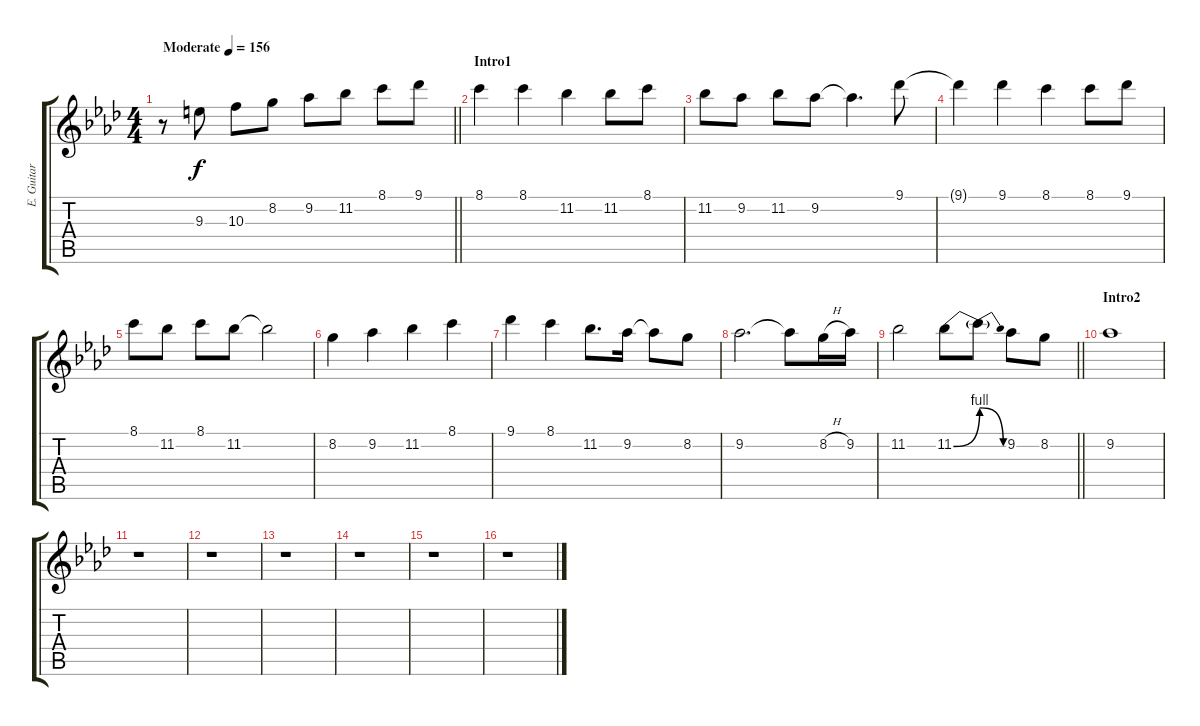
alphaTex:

\track ("E. Guitar I" "E. Guitar ") {instrument electricguitarclean}
\staff {score tabs}
\tuning (E4 B3 G3 D3 A2 E2) {hide}
\ts (4 4)
\tempo (156 "Moderate")
\clef g2
\barLineRight lightlight
\ks ab
r.8{dy f instrument electricguitarclean} 9.3.8 10.3.8 8.2.8 9.2.8 11.2.8 8.1.8 9.1.8 |
\section ("" "Intro1")
8.1.4 8.1.4 11.2.4 11.2.8 8.1.8 |
11.2.8 9.2.8 11.2.8 9.2.8 9.2{t}.4{d} 9.1.8 |
9.1{t}.4 9.1.4 8.1.4 8.1.8 9.1.8 |
8.1.8 11.2.8 8.1.8 11.2.8 11.2{t}.2 |
8.2.4 9.2.4 11.2.4 8.1.4 |
9.1.4 8.1.4 11.2.8{d} 9.2.16 9.2{t}.8 8.2.8 |
9.2.2{d} 9.2{t}.8 8.2{h}.16 9.2.16 |
\barLineRight lightlight
11.2.2 11.2{be (bend 0 0 60 4)}.8 11.2{be (release 0 4 60 0) t}.8 9.2.8 8.2.8 |
\section ("" "Intro2")
9.2.1 |
r.1 |
r.1 |
r.1 |
r.1 |
r.1 |
r.1
